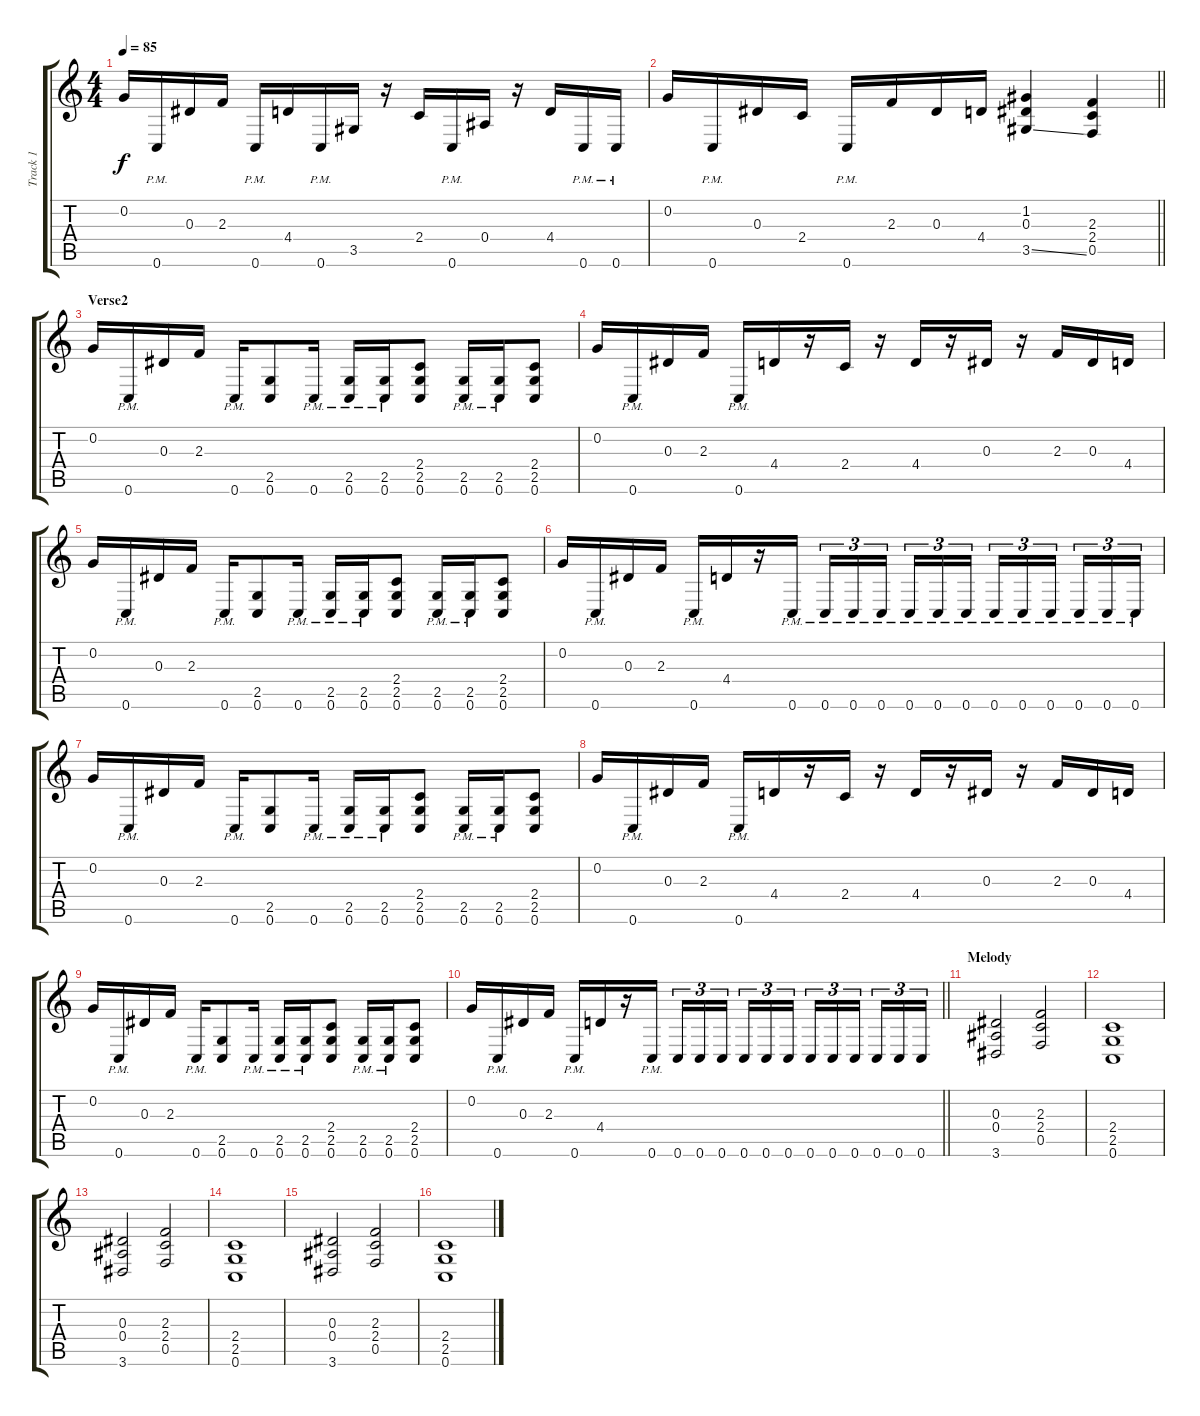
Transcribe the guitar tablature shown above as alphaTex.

\track ("Track 1" "Track 1") {instrument distortionguitar}
\staff {score tabs}
\tuning (C4 G3 Eb3 Bb2 F2 C2) {hide}
\ts (4 4)
\tempo 85
\clef g2
\ks c
0.2.16{dy f} 0.6{pm}.16 0.3.16 2.3.16 0.6{pm}.16 4.4.16 0.6{pm}.16 3.5.16 r.16 2.4.16 0.6{pm}.16 0.4.16 r.16 4.4.16 0.6{pm}.16 0.6{pm}.16 |
\barLineRight lightlight
0.2.16 0.6{pm}.16 0.3.16 2.4.16 0.6{pm}.16 2.3.16 0.3.16 4.4.16 (1.2 0.3 3.5{ss}).4 (2.3 2.4 0.5).4 |
\section ("" "Verse2")
0.2.16 0.6{pm}.16 0.3.16 2.3.16 0.6{pm}.16 (2.5 0.6).8 0.6{pm}.16 (2.5{pm} 0.6{pm}).16 (2.5{pm} 0.6{pm}).16 (2.4 2.5 0.6).8 (2.5{pm} 0.6{pm}).16 (2.5{pm} 0.6{pm}).16 (2.4 2.5 0.6).8 |
0.2.16 0.6{pm}.16 0.3.16 2.3.16 0.6{pm}.16 4.4.16 r.16 2.4.16 r.16 4.4.16 r.16 0.3.16 r.16 2.3.16 0.3.16 4.4.16 |
0.2.16 0.6{pm}.16 0.3.16 2.3.16 0.6{pm}.16 (2.5 0.6).8 0.6{pm}.16 (2.5{pm} 0.6{pm}).16 (2.5{pm} 0.6{pm}).16 (2.4 2.5 0.6).8 (2.5{pm} 0.6{pm}).16 (2.5{pm} 0.6{pm}).16 (2.4 2.5 0.6).8 |
0.2.16 0.6{pm}.16 0.3.16 2.3.16 0.6{pm}.16 4.4.16 r.16 0.6{pm}.16 0.6{pm}.16{tu (3 2)} 0.6{pm}.16{tu (3 2)} 0.6{pm}.16{tu (3 2) beam splitsecondary} 0.6{pm}.16{tu (3 2)} 0.6{pm}.16{tu (3 2)} 0.6{pm}.16{tu (3 2)} 0.6{pm}.16{tu (3 2)} 0.6{pm}.16{tu (3 2)} 0.6{pm}.16{tu (3 2) beam splitsecondary} 0.6{pm}.16{tu (3 2)} 0.6{pm}.16{tu (3 2)} 0.6{pm}.16{tu (3 2)} |
0.2.16 0.6{pm}.16 0.3.16 2.3.16 0.6{pm}.16 (2.5 0.6).8 0.6{pm}.16 (2.5{pm} 0.6{pm}).16 (2.5{pm} 0.6{pm}).16 (2.4 2.5 0.6).8 (2.5{pm} 0.6{pm}).16 (2.5{pm} 0.6{pm}).16 (2.4 2.5 0.6).8 |
0.2.16 0.6{pm}.16 0.3.16 2.3.16 0.6{pm}.16 4.4.16 r.16 2.4.16 r.16 4.4.16 r.16 0.3.16 r.16 2.3.16 0.3.16 4.4.16 |
0.2.16 0.6{pm}.16 0.3.16 2.3.16 0.6{pm}.16 (2.5 0.6).8 0.6{pm}.16 (2.5{pm} 0.6{pm}).16 (2.5{pm} 0.6{pm}).16 (2.4 2.5 0.6).8 (2.5{pm} 0.6{pm}).16 (2.5{pm} 0.6{pm}).16 (2.4 2.5 0.6).8 |
\barLineRight lightlight
0.2.16 0.6{pm}.16 0.3.16 2.3.16 0.6{pm}.16 4.4.16 r.16 0.6{pm}.16 0.6.16{tu (3 2)} 0.6.16{tu (3 2)} 0.6.16{tu (3 2) beam splitsecondary} 0.6.16{tu (3 2)} 0.6.16{tu (3 2)} 0.6.16{tu (3 2)} 0.6.16{tu (3 2)} 0.6.16{tu (3 2)} 0.6.16{tu (3 2) beam splitsecondary} 0.6.16{tu (3 2)} 0.6.16{tu (3 2)} 0.6.16{tu (3 2)} |
\section ("" "Melody")
(0.3 0.4 3.6).2 (2.3 2.4 0.5).2 |
(2.4 2.5 0.6).1 |
(0.3 0.4 3.6).2 (2.3 2.4 0.5).2 |
(2.4 2.5 0.6).1 |
(0.3 0.4 3.6).2 (2.3 2.4 0.5).2 |
(2.4 2.5 0.6).1
